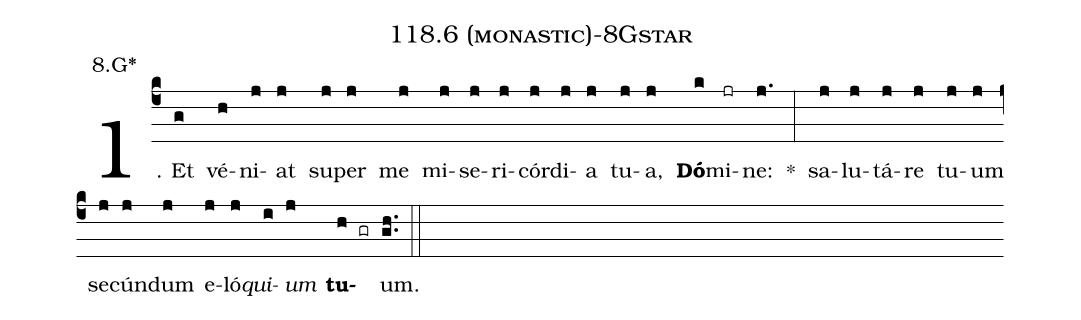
name: 118.6 (monastic)-8Gstar;
annotation: 8.G*;
%%
(c4)1. Et(g) vé(h)ni(j)at(j) su(j)per(j) me(j) mi(j)se(j)ri(j)cór(j)di(j)a(j) tu(j)a,(j) <b>Dó</b>(k)mi(jr)ne:(j.) *(:) sa(j)lu(j)tá(j)re(j) tu(j)um(j) se(j)cún(j)dum(j) e(j)ló(j)<i>qui</i>(i)<i>um</i>(j) <b>tu</b>(h gr)um.(gh..) (::)
